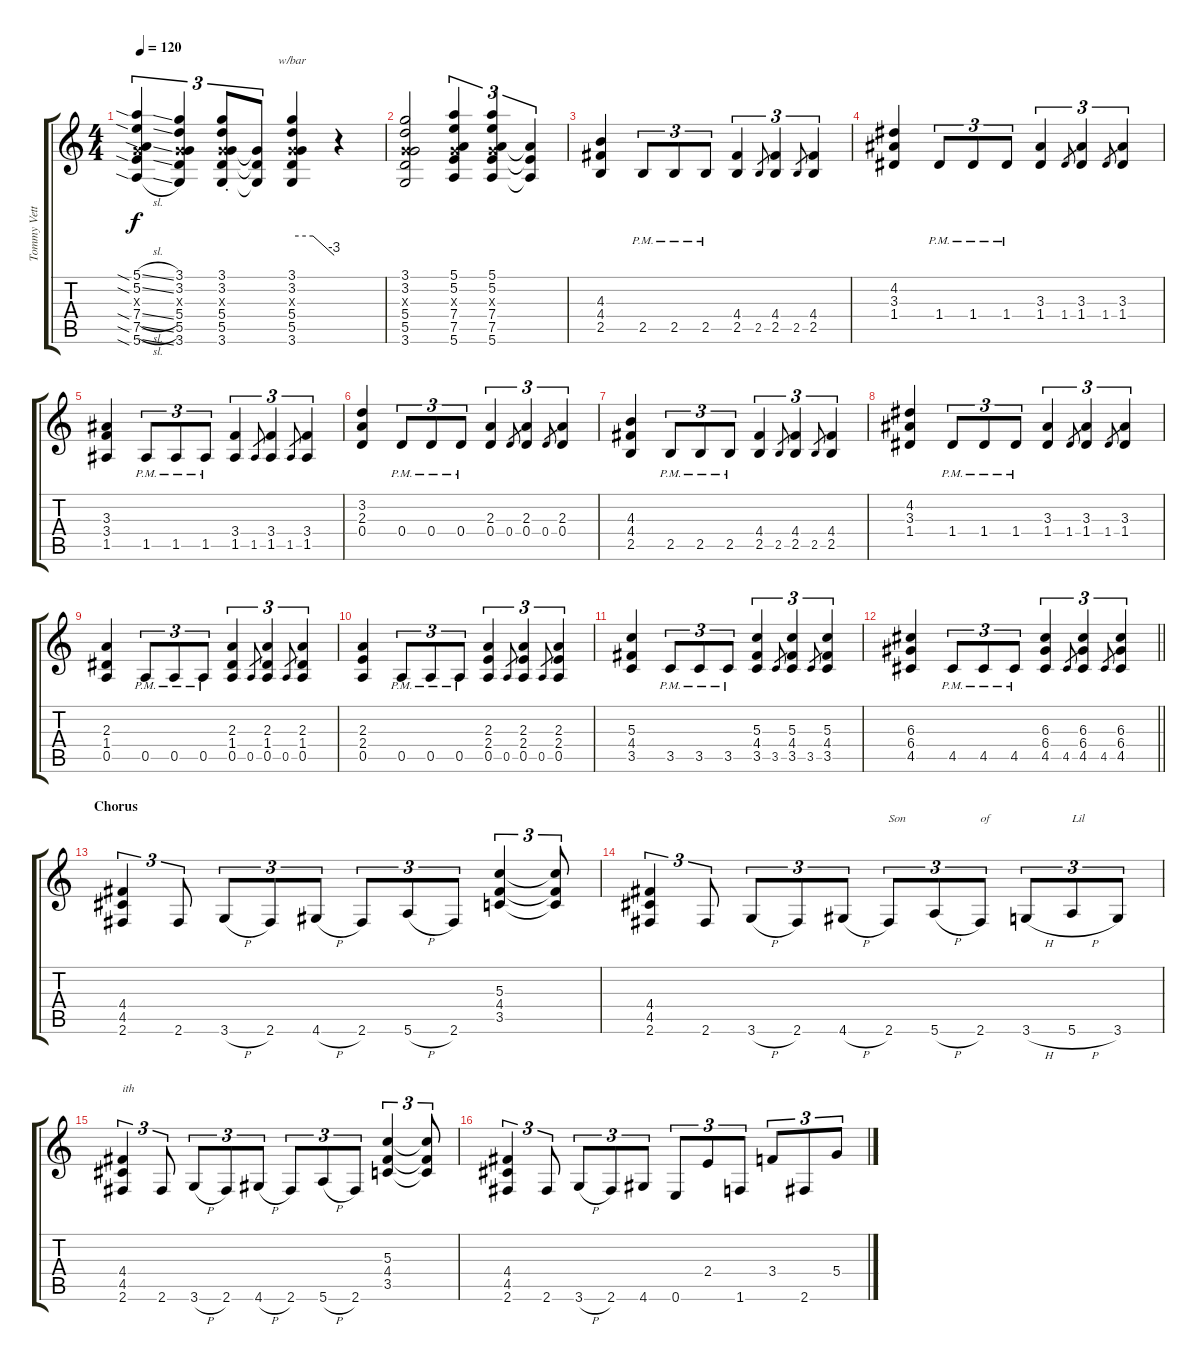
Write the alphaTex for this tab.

\track ("Tommy Vetterli" "Tommy Vett") {instrument distortionguitar}
\staff {score tabs}
\tuning (E4 B3 G3 D3 A2 E2) {hide}
\ts (4 4)
\tempo 120
\clef g2
\ks c
(5.1{sia sl} 5.2{sia sl} 0.3{x} 7.4{sia sl} 7.5{sia sl} 5.6{sia sl}).4{tu (3 2) dy f} (3.1 3.2 0.3{x} 5.4 5.5 3.6).4{tu (3 2)} (3.1 3.2 0.3{x} 5.4{st} 5.5{st} 3.6{st}).8{tu (3 2)} (5.4{t} 5.5{t} 3.6{t}).8{tu (3 2)} (3.1 3.2 0.3{x} 5.4 5.5 3.6).4{tbe (custom default 0 0 30 0 60 -12)} r.4 |
(3.1 3.2 0.3{x} 5.4 5.5 3.6).2 (5.1 5.2 0.3{x} 7.4 7.5 5.6).4{tu (3 2)} (5.1 5.2 0.3{x} 7.4 7.5 5.6).4{tu (3 2)} (7.4{t} 7.5{t} 5.6{t}).4{tu (3 2)} |
(4.3 4.4 2.5).4 2.5{pm}.8{tu (3 2)} 2.5{pm}.8{tu (3 2)} 2.5{pm}.8{tu (3 2)} (4.4 2.5).4{tu (3 2)} 2.5.8{gr} (4.4 2.5).4{tu (3 2)} 2.5.8{gr} (4.4 2.5).4{tu (3 2)} |
(4.2 3.3 1.4).4 1.4{pm}.8{tu (3 2)} 1.4{pm}.8{tu (3 2)} 1.4{pm}.8{tu (3 2)} (3.3 1.4).4{tu (3 2)} 1.4.8{gr} (3.3 1.4).4{tu (3 2)} 1.4.8{gr} (3.3 1.4).4{tu (3 2)} |
(3.3 3.4 1.5).4 1.5{pm}.8{tu (3 2)} 1.5{pm}.8{tu (3 2)} 1.5{pm}.8{tu (3 2)} (3.4 1.5).4{tu (3 2)} 1.5.8{gr} (3.4 1.5).4{tu (3 2)} 1.5.8{gr} (3.4 1.5).4{tu (3 2)} |
(3.2 2.3 0.4).4 0.4{pm}.8{tu (3 2)} 0.4{pm}.8{tu (3 2)} 0.4{pm}.8{tu (3 2)} (2.3 0.4).4{tu (3 2)} 0.4.8{gr} (2.3 0.4).4{tu (3 2)} 0.4.8{gr} (2.3 0.4).4{tu (3 2)} |
(4.3 4.4 2.5).4 2.5{pm}.8{tu (3 2)} 2.5{pm}.8{tu (3 2)} 2.5{pm}.8{tu (3 2)} (4.4 2.5).4{tu (3 2)} 2.5.8{gr} (4.4 2.5).4{tu (3 2)} 2.5.8{gr} (4.4 2.5).4{tu (3 2)} |
(4.2 3.3 1.4).4 1.4{pm}.8{tu (3 2)} 1.4{pm}.8{tu (3 2)} 1.4{pm}.8{tu (3 2)} (3.3 1.4).4{tu (3 2)} 1.4.8{gr} (3.3 1.4).4{tu (3 2)} 1.4.8{gr} (3.3 1.4).4{tu (3 2)} |
(2.3 1.4 0.5).4 0.5{pm}.8{tu (3 2)} 0.5{pm}.8{tu (3 2)} 0.5{pm}.8{tu (3 2)} (2.3 1.4 0.5).4{tu (3 2)} 0.5.8{gr} (2.3 1.4 0.5).4{tu (3 2)} 0.5.8{gr} (2.3 1.4 0.5).4{tu (3 2)} |
(2.3 2.4 0.5).4 0.5{pm}.8{tu (3 2)} 0.5{pm}.8{tu (3 2)} 0.5{pm}.8{tu (3 2)} (2.3 2.4 0.5).4{tu (3 2)} 0.5.8{gr} (2.3 2.4 0.5).4{tu (3 2)} 0.5.8{gr} (2.3 2.4 0.5).4{tu (3 2)} |
(5.3 4.4 3.5).4 3.5{pm}.8{tu (3 2)} 3.5{pm}.8{tu (3 2)} 3.5{pm}.8{tu (3 2)} (5.3 4.4 3.5).4{tu (3 2)} 3.5.8{gr} (5.3 4.4 3.5).4{tu (3 2)} 3.5.8{gr} (5.3 4.4 3.5).4{tu (3 2)} |
\barLineRight lightlight
(6.3 6.4 4.5).4 4.5{pm}.8{tu (3 2)} 4.5{pm}.8{tu (3 2)} 4.5{pm}.8{tu (3 2)} (6.3 6.4 4.5).4{tu (3 2)} 4.5.8{gr} (6.3 6.4 4.5).4{tu (3 2)} 4.5.8{gr} (6.3 6.4 4.5).4{tu (3 2)} |
\section ("" "Chorus")
(4.4 4.5 2.6).4{tu (3 2)} 2.6.8{tu (3 2)} 3.6{h}.8{tu (3 2)} 2.6.8{tu (3 2)} 4.6{h}.8{tu (3 2)} 2.6.8{tu (3 2)} 5.6{h}.8{tu (3 2)} 2.6.8{tu (3 2)} (5.3 4.4 3.5).4{tu (3 2)} (5.3{t} 4.4{t} 3.5{t}).8{tu (3 2)} |
(4.4 4.5 2.6).4{tu (3 2)} 2.6.8{tu (3 2)} 3.6{h}.8{tu (3 2)} 2.6.8{tu (3 2)} 4.6{h}.8{tu (3 2)} 2.6.8{tu (3 2) txt "Son"} 5.6{h}.8{tu (3 2)} 2.6.8{tu (3 2) txt "of"} 3.6{h}.8{tu (3 2)} 5.6{h}.8{tu (3 2) txt "Lil"} 3.6.8{tu (3 2)} |
(4.4 4.5 2.6).4{tu (3 2) txt "ith"} 2.6.8{tu (3 2)} 3.6{h}.8{tu (3 2)} 2.6.8{tu (3 2)} 4.6{h}.8{tu (3 2)} 2.6.8{tu (3 2)} 5.6{h}.8{tu (3 2)} 2.6.8{tu (3 2)} (5.3 4.4 3.5).4{tu (3 2)} (5.3{t} 4.4{t} 3.5{t}).8{tu (3 2)} |
(4.4 4.5 2.6).4{tu (3 2)} 2.6.8{tu (3 2)} 3.6{h}.8{tu (3 2)} 2.6.8{tu (3 2)} 4.6.8{tu (3 2)} 0.6.8{tu (3 2)} 2.4.8{tu (3 2)} 1.6.8{tu (3 2)} 3.4.8{tu (3 2)} 2.6.8{tu (3 2)} 5.4.8{tu (3 2)}
